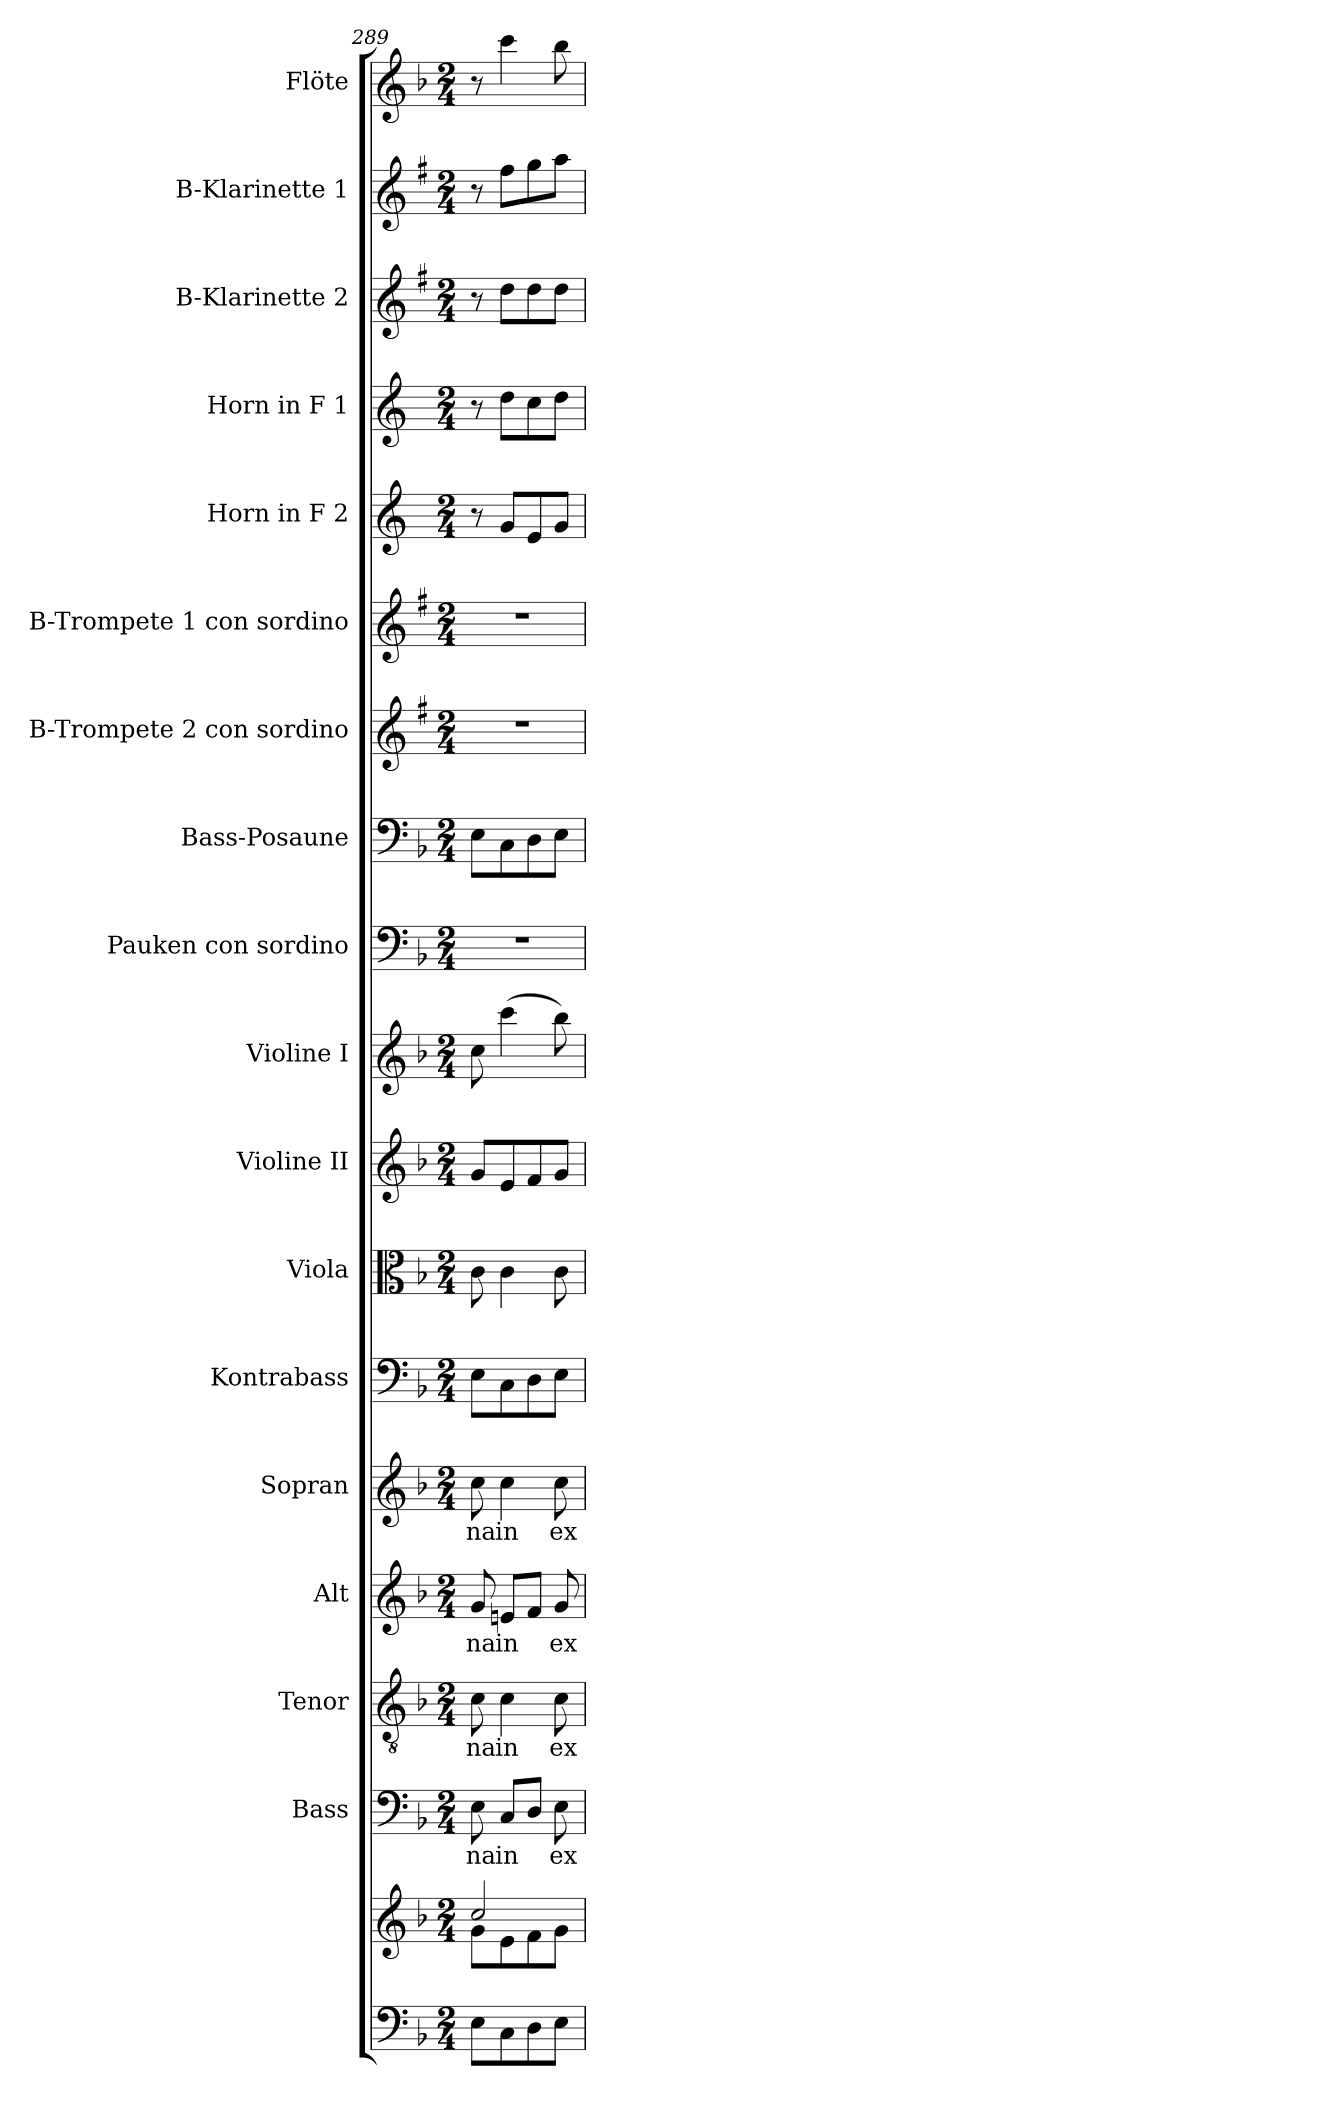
**kern	**kern	**kern	**text	**kern	**text	**kern	**text	**kern	**text	**kern	**kern	**kern	**kern	**kern	**kern	**kern	**kern	**kern	**kern	**kern	**kern	**kern
*part18	*part18	*part17	*part17	*part16	*part16	*part15	*part15	*part14	*part14	*part13	*part12	*part11	*part10	*part9	*part8	*part7	*part6	*part5	*part4	*part3	*part2	*part1
*staff19	*staff18	*staff17	*staff17	*staff16	*staff16	*staff15	*staff15	*staff14	*staff14	*staff13	*staff12	*staff11	*staff10	*staff9	*staff8	*staff7	*staff6	*staff5	*staff4	*staff3	*staff2	*staff1
*	*	*I"Bass	*	*I"Tenor	*	*I"Alt	*	*I"Sopran	*	*I"Kontrabass	*I"Viola	*I"Violine II	*I"Violine I	*I"Pauken con sordino	*I"Bass-Posaune	*I"B-Trompete 2 con sordino	*I"B-Trompete 1 con sordino	*I"Horn in F 2	*I"Horn in F 1	*I"B-Klarinette 2	*I"B-Klarinette 1	*I"Flöte
*	*	*I'B.	*	*I'T.	*	*I'A.	*	*I'S.	*	*I'Kb.	*I'Vla.	*I'Vl. II	*I'Vl. I	*I'Pk.	*I'B. Pos.	*I'B Trp. 2	*I'B Trp. 1	*	*	*I'B Kl. 2	*I'B Kl. 1	*I'Fl.
*clefF4	*clefG2	*clefF4	*	*clefGv2	*	*clefG2	*	*clefG2	*	*clefF4	*clefC3	*clefG2	*clefG2	*clefF4	*clefF4	*clefG2	*clefG2	*clefG2	*clefG2	*clefG2	*clefG2	*clefG2
*	*	*	*	*	*	*	*	*	*	*ITrd7c12	*	*	*	*	*	*ITrd1c2	*ITrd1c2	*ITrd4c7	*ITrd4c7	*ITrd1c2	*ITrd1c2	*
*k[b-]	*k[b-]	*k[b-]	*	*k[b-]	*	*k[b-]	*	*k[b-]	*	*k[b-]	*k[b-]	*k[b-]	*k[b-]	*k[b-]	*k[b-]	*k[b-]	*k[b-]	*k[b-]	*k[b-]	*k[b-]	*k[b-]	*k[b-]
*F:	*F:	*F:	*	*F:	*	*F:	*	*F:	*	*F:	*F:	*F:	*F:	*F:	*F:	*F:	*F:	*F:	*F:	*F:	*F:	*F:
*M2/4	*M2/4	*M2/4	*	*M2/4	*	*M2/4	*	*M2/4	*	*M2/4	*M2/4	*M2/4	*M2/4	*M2/4	*M2/4	*M2/4	*M2/4	*M2/4	*M2/4	*M2/4	*M2/4	*M2/4
=289	=289	=289	=289	=289	=289	=289	=289	=289	=289	=289	=289	=289	=289	=289	=289	=289	=289	=289	=289	=289	=289	=289
*	*^	*	*	*	*	*	*	*	*	*	*	*	*	*	*	*	*	*	*	*	*	*
!	!	!	!	!LO:LY:b	!	!LO:LY:b	!	!LO:LY:b	!	!LO:LY:b	!	!	!	!	!	!	!	!	!	!	!	!	!
8E\L	2cc/	8g\L	8E\	-na	8c\	-na	8g/	-na	8cc\	-na	8EE\L	8c\	8g/L	8cc\	2r	8E\L	2r	2r	8r	8r	8r	8r	8r
!	!	!	!	!LO:LY:b	!	!LO:LY:b	!	!LO:LY:b	!	!LO:LY:b	!	!	!	!	!	!	!	!	!	!	!	!	!
8C\	.	8e\	8C/L	in	4c\	in	8en/L	in	4cc\	in	8CC\	4c\	8e/	(>4ccc\	.	8C\	.	.	8c/L	8g\L	8cc\L	8ee\L	4ccc\
8D\	.	8f\	8D/J	.	.	.	8f/J	.	.	.	8DD\	.	8f/	.	.	8D\	.	.	8A/	8f\	8cc\	8ff\	.
!	!	!	!	!LO:LY:b	!	!LO:LY:b	!	!LO:LY:b	!	!LO:LY:b	!	!	!	!	!	!	!	!	!	!	!	!	!
8E\J	.	8g\J	8E\	ex-	8c\	ex-	8g/	ex-	8cc\	ex-	8EE\J	8c\	8g/J	8bb-\)	.	8E\J	.	.	8c/J	8g\J	8cc\J	8gg\J	8bb-\
*	*v	*v	*	*	*	*	*	*	*	*	*	*	*	*	*	*	*	*	*	*	*	*	*
=	=	=	=	=	=	=	=	=	=	=	=	=	=	=	=	=	=	=	=	=	=	=
*-	*-	*-	*-	*-	*-	*-	*-	*-	*-	*-	*-	*-	*-	*-	*-	*-	*-	*-	*-	*-	*-	*-
